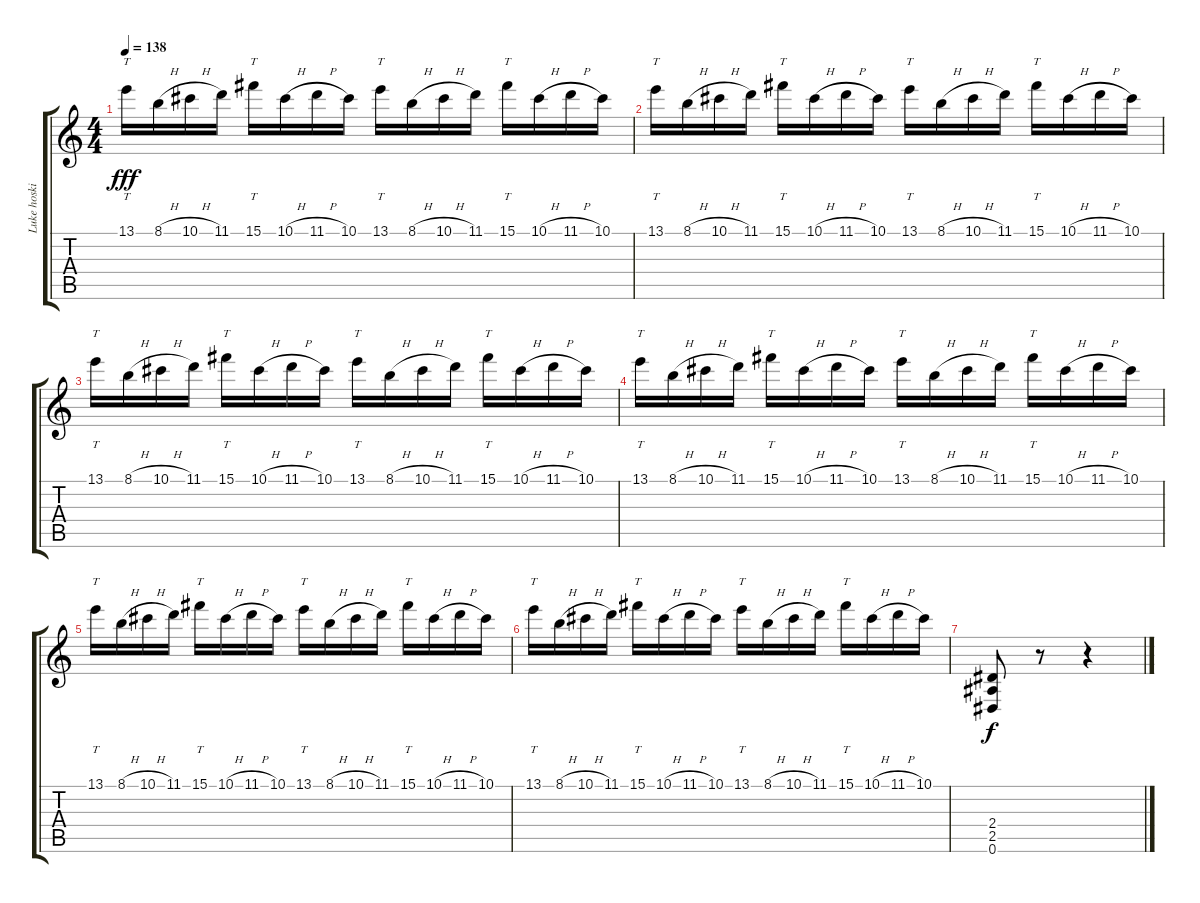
\track ("Luke hoskin" "Luke hoski") {solo instrument distortionguitar}
\staff {score tabs}
\tuning (Eb4 Bb3 Gb3 Db3 Ab2 Eb2) {hide}
\ts (4 4)
\tempo 138
\clef g2
\ks c
13.1.16{tt dy fff} 8.1{h}.16 10.1{h}.16 11.1.16 15.1.16{tt} 10.1{h}.16 11.1{h}.16 10.1.16 13.1.16{tt} 8.1{h}.16 10.1{h}.16 11.1.16 15.1.16{tt} 10.1{h}.16 11.1{h}.16 10.1.16 |
13.1.16{tt} 8.1{h}.16 10.1{h}.16 11.1.16 15.1.16{tt} 10.1{h}.16 11.1{h}.16 10.1.16 13.1.16{tt} 8.1{h}.16 10.1{h}.16 11.1.16 15.1.16{tt} 10.1{h}.16 11.1{h}.16 10.1.16 |
13.1.16{tt} 8.1{h}.16 10.1{h}.16 11.1.16 15.1.16{tt} 10.1{h}.16 11.1{h}.16 10.1.16 13.1.16{tt} 8.1{h}.16 10.1{h}.16 11.1.16 15.1.16{tt} 10.1{h}.16 11.1{h}.16 10.1.16 |
13.1.16{tt} 8.1{h}.16 10.1{h}.16 11.1.16 15.1.16{tt} 10.1{h}.16 11.1{h}.16 10.1.16 13.1.16{tt} 8.1{h}.16 10.1{h}.16 11.1.16 15.1.16{tt} 10.1{h}.16 11.1{h}.16 10.1.16 |
13.1.16{tt} 8.1{h}.16 10.1{h}.16 11.1.16 15.1.16{tt} 10.1{h}.16 11.1{h}.16 10.1.16 13.1.16{tt} 8.1{h}.16 10.1{h}.16 11.1.16 15.1.16{tt} 10.1{h}.16 11.1{h}.16 10.1.16 |
13.1.16{tt} 8.1{h}.16 10.1{h}.16 11.1.16 15.1.16{tt} 10.1{h}.16 11.1{h}.16 10.1.16 13.1.16{tt} 8.1{h}.16 10.1{h}.16 11.1.16 15.1.16{tt} 10.1{h}.16 11.1{h}.16 10.1.16 |
(2.4 2.5 0.6).8{dy f} r.8 r.4
